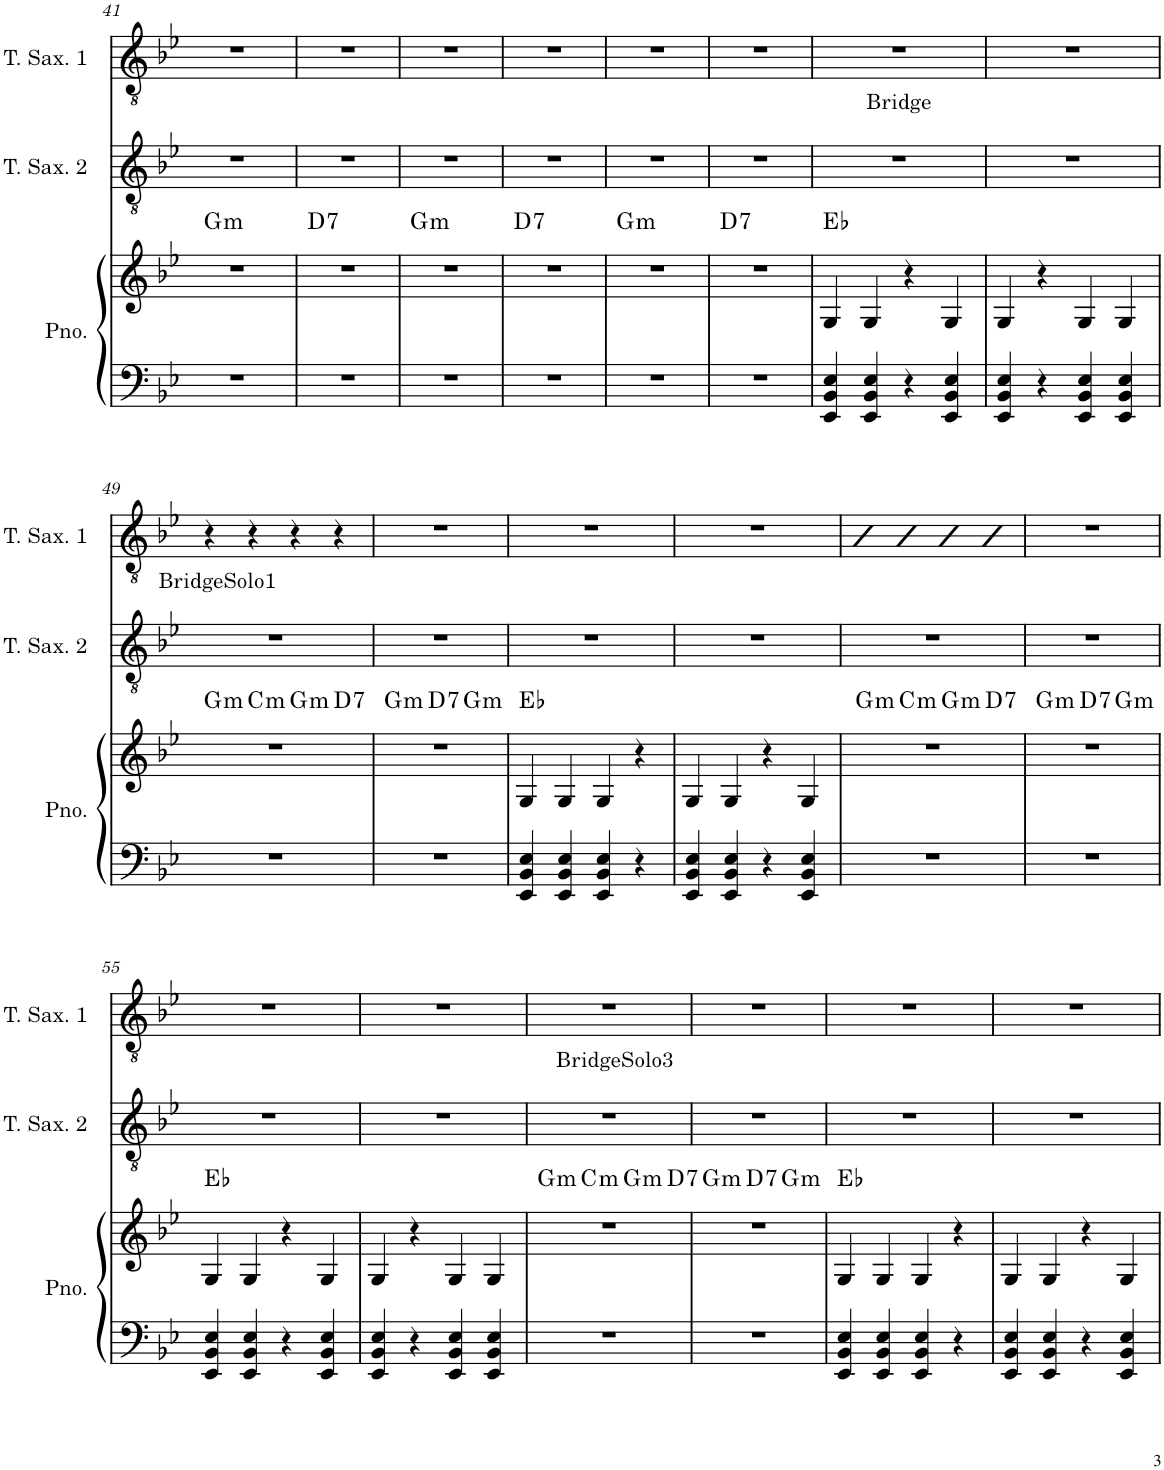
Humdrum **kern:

**kern	**kern	**harte	**kern	**kern	**text
*part3	*part3	*part3	*part2	*part1	*part1
*staff4	*staff3	*	*staff2	*staff1	*staff1
*I"Piano	*	*	*I"Tenor Saxophone 2	*I"Tenor Saxophone 1	*
*I'Pno.	*	*	*I'T. Sax. 2	*I'T. Sax. 1	*
!!LO:PB:g=z
*clefF4	*clefG2	*	*clefGv2	*clefGv2	*
*	*	*	*ITrd8c14	*ITrd8c14	*
*k[b-e-]	*k[b-e-]	*	*k[b-e-]	*k[b-e-]	*
*M4/4	*M4/4	*	*M4/4	*M4/4	*
=41	=41	=41	=41	=41	=41
!	!	!LO:H:kt=m	!	!	!
1r	1r	G:min	1r	1r	.
=42	=42	=42	=42	=42	=42
!	!	!LO:H:kt=7	!	!	!
1r	1r	D:7	1r	1r	.
=43	=43	=43	=43	=43	=43
!	!	!LO:H:kt=m	!	!	!
1r	1r	G:min	1r	1r	.
=44	=44	=44	=44	=44	=44
!	!	!LO:H:kt=7	!	!	!
1r	1r	D:7	1r	1r	.
=45	=45	=45	=45	=45	=45
!	!	!LO:H:kt=m	!	!	!
1r	1r	G:min	1r	1r	.
=46	=46	=46	=46	=46	=46
!	!	!LO:H:kt=7	!	!	!
1r	1r	D:7	1r	1r	.
=47	=47	=47	=47	=47	=47
!	!	!	!	!	!LO:LY:b
4EE-/ 4BB-/ 4E-/	4G/	Eb:maj	1r	1r	Bridge
4EE-/ 4BB-/ 4E-/	4G/	.	.	.	.
4r	4r	.	.	.	.
4EE-/ 4BB-/ 4E-/	4G/	.	.	.	.
=48	=48	=48	=48	=48	=48
4EE-/ 4BB-/ 4E-/	4G/	.	1r	1r	.
4r	4r	.	.	.	.
4EE-/ 4BB-/ 4E-/	4G/	.	.	.	.
4EE-/ 4BB-/ 4E-/	4G/	.	.	.	.
!!LO:LB:g=z
=49	=49	=49	=49	=49	=49
!	!	!LO:H:kt=m	!	!	!LO:LY:b
*	*^	*	*	*	*
*	*	*^	*	*	*	*
*	*	*	*^	*	*	*	*
1r	1r	4ryy	2ryy	2.ryy	G:min	1r	4r	BridgeSolo1
!	!	!	!	!	!LO:H:kt=m	!	!	!
.	.	2.ryy	.	.	C:min	.	4r	.
!	!	!	!	!	!LO:H:kt=m	!	!	!
.	.	.	2ryy	.	G:min	.	4r	.
!	!	!	!	!	!LO:H:kt=7	!	!	!
.	.	.	.	4ryy	D:7	.	4r	.
=50	=50	=50	=50	=50	=50	=50	=50	=50
!	!	!	!	!	!LO:H:kt=m	!	!	!
*	*	*	*v	*v	*	*	*	*
1r	1r	4ryy	2ryy	G:min	1r	1r	.
!	!	!	!	!LO:H:kt=7	!	!	!
.	.	2.ryy	.	D:7	.	.	.
!	!	!	!	!LO:H:kt=m	!	!	!
.	.	.	2ryy	G:min	.	.	.
*	*v	*v	*v	*	*	*	*
=51	=51	=51	=51	=51	=51
4EE-/ 4BB-/ 4E-/	4G/	Eb:maj	1r	1r	.
4EE-/ 4BB-/ 4E-/	4G/	.	.	.	.
4EE-/ 4BB-/ 4E-/	4G/	.	.	.	.
4r	4r	.	.	.	.
=52	=52	=52	=52	=52	=52
4EE-/ 4BB-/ 4E-/	4G/	.	1r	1r	.
4EE-/ 4BB-/ 4E-/	4G/	.	.	.	.
4r	4r	.	.	.	.
4EE-/ 4BB-/ 4E-/	4G/	.	.	.	.
=53	=53	=53	=53	=53	=53
!	!	!LO:H:kt=m	!	!	!
*	*^	*	*	*	*
*	*	*^	*	*	*	*
*	*	*	*^	*	*	*	*
1r	1r	4ryy	2ryy	2.ryy	G:min	1r	4B-	.
!	!	!	!	!	!LO:H:kt=m	!	!	!
.	.	2.ryy	.	.	C:min	.	4B-	.
!	!	!	!	!	!LO:H:kt=m	!	!	!
.	.	.	2ryy	.	G:min	.	4B-	.
!	!	!	!	!	!LO:H:kt=7	!	!	!
.	.	.	.	4ryy	D:7	.	4B-	.
=54	=54	=54	=54	=54	=54	=54	=54	=54
!	!	!	!	!	!LO:H:kt=m	!	!	!
*	*	*	*v	*v	*	*	*	*
1r	1r	4ryy	2ryy	G:min	1r	1r	.
!	!	!	!	!LO:H:kt=7	!	!	!
.	.	2.ryy	.	D:7	.	.	.
!	!	!	!	!LO:H:kt=m	!	!	!
.	.	.	2ryy	G:min	.	.	.
*	*v	*v	*v	*	*	*	*
!!LO:LB:g=z
=55	=55	=55	=55	=55	=55
4EE-/ 4BB-/ 4E-/	4G/	Eb:maj	1r	1r	.
4EE-/ 4BB-/ 4E-/	4G/	.	.	.	.
4r	4r	.	.	.	.
4EE-/ 4BB-/ 4E-/	4G/	.	.	.	.
=56	=56	=56	=56	=56	=56
4EE-/ 4BB-/ 4E-/	4G/	.	1r	1r	.
4r	4r	.	.	.	.
4EE-/ 4BB-/ 4E-/	4G/	.	.	.	.
4EE-/ 4BB-/ 4E-/	4G/	.	.	.	.
=57	=57	=57	=57	=57	=57
!	!	!LO:H:kt=m	!	!	!LO:LY:b
*	*^	*	*	*	*
*	*	*^	*	*	*	*
*	*	*	*^	*	*	*	*
1r	1r	4ryy	2ryy	2.ryy	G:min	1r	1r	BridgeSolo3
!	!	!	!	!	!LO:H:kt=m	!	!	!
.	.	2.ryy	.	.	C:min	.	.	.
!	!	!	!	!	!LO:H:kt=m	!	!	!
.	.	.	2ryy	.	G:min	.	.	.
!	!	!	!	!	!LO:H:kt=7	!	!	!
.	.	.	.	4ryy	D:7	.	.	.
=58	=58	=58	=58	=58	=58	=58	=58	=58
!	!	!	!	!	!LO:H:kt=m	!	!	!
*	*	*	*v	*v	*	*	*	*
1r	1r	4ryy	2ryy	G:min	1r	1r	.
!	!	!	!	!LO:H:kt=7	!	!	!
.	.	2.ryy	.	D:7	.	.	.
!	!	!	!	!LO:H:kt=m	!	!	!
.	.	.	2ryy	G:min	.	.	.
*	*v	*v	*v	*	*	*	*
=59	=59	=59	=59	=59	=59
4EE-/ 4BB-/ 4E-/	4G/	Eb:maj	1r	1r	.
4EE-/ 4BB-/ 4E-/	4G/	.	.	.	.
4EE-/ 4BB-/ 4E-/	4G/	.	.	.	.
4r	4r	.	.	.	.
=60	=60	=60	=60	=60	=60
4EE-/ 4BB-/ 4E-/	4G/	.	1r	1r	.
4EE-/ 4BB-/ 4E-/	4G/	.	.	.	.
4r	4r	.	.	.	.
4EE-/ 4BB-/ 4E-/	4G/	.	.	.	.
=	=	=	=	=	=
*-	*-	*-	*-	*-	*-
